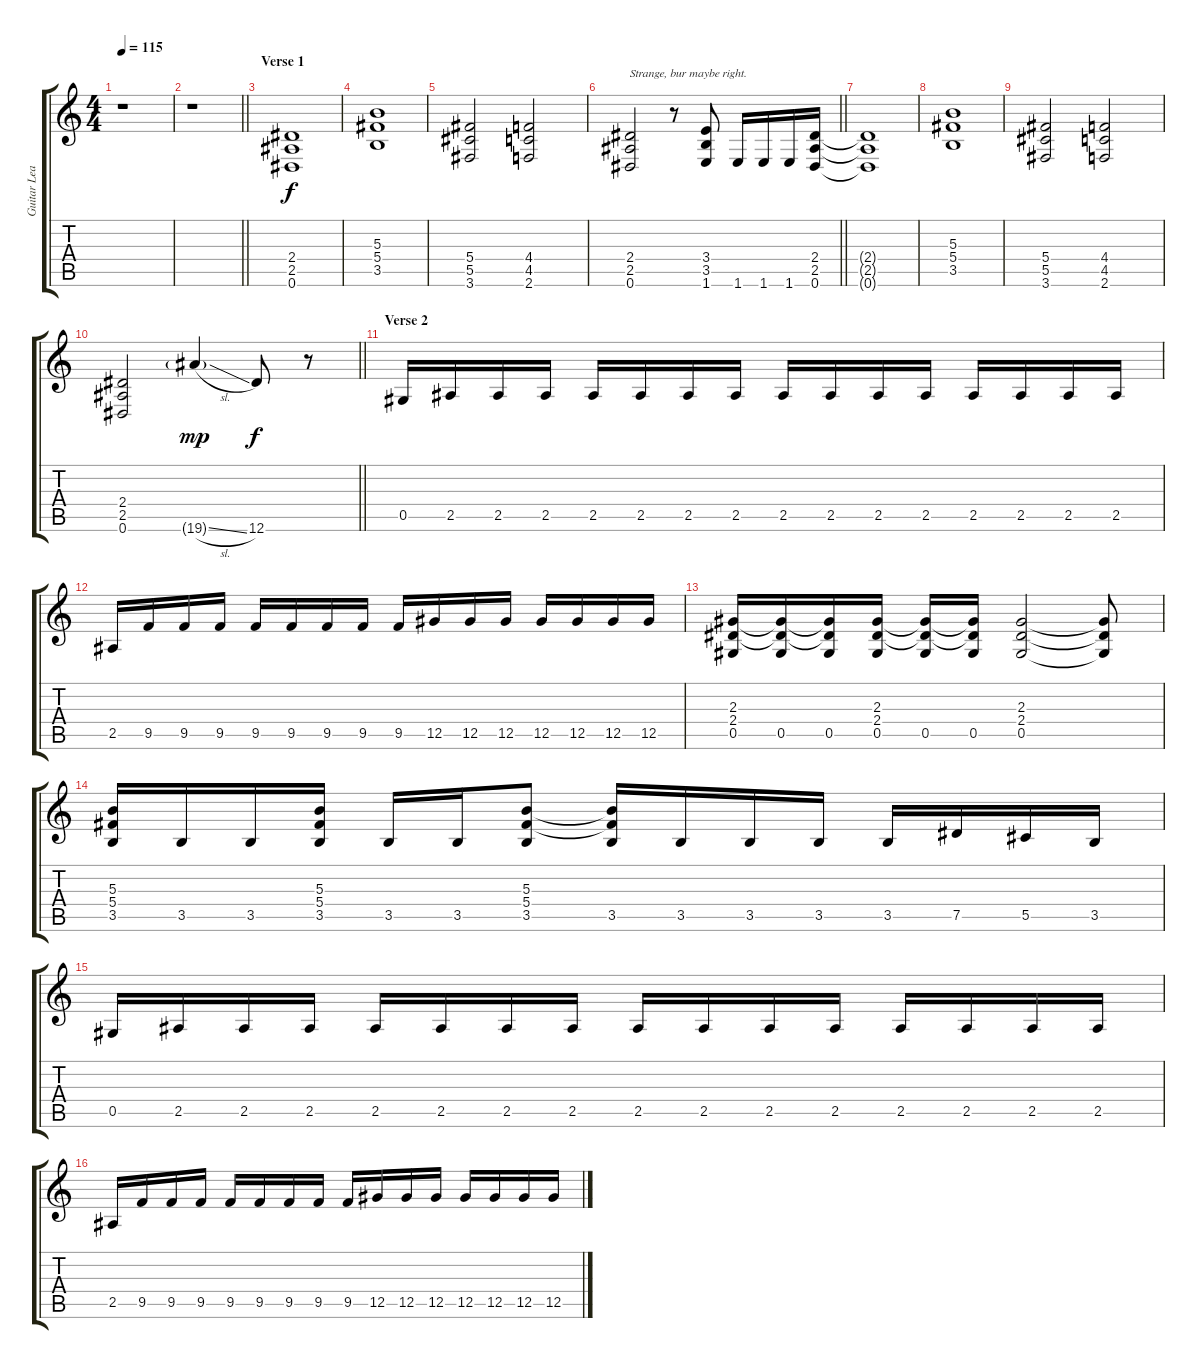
\track ("Guitar Lead 1" "Guitar Lea") {instrument distortionguitar}
\staff {score tabs}
\tuning (Eb4 Bb3 Gb3 Db3 Ab2 Eb2) {hide}
\ts (4 4)
\tempo 115
\clef g2
\ks c
r.1{dy f} |
\barLineRight lightlight
r.1 |
\section ("" "Verse 1")
(2.4 2.5 0.6).1{volume 16} |
(5.3 5.4 3.5).1 |
(5.4 5.5 3.6).2 (4.4 4.5 2.6).2 |
\barLineRight lightlight
(2.4 2.5 0.6).2{txt "Strange, bur maybe right."} r.8 (3.4 3.5 1.6).8 1.6.16 1.6.16 1.6.16 (2.4 2.5 0.6).16 |
(2.4{t} 2.5{t} 0.6{t}).1 |
(5.3 5.4 3.5).1 |
(5.4 5.5 3.6).2 (4.4 4.5 2.6).2 |
\barLineRight lightlight
(2.4 2.5 0.6).2 19.6{sl g}.4{dy mp} 12.6.8{dy f} r.8 |
\section ("" "Verse 2")
0.5.16 2.5.16 2.5.16 2.5.16 2.5.16 2.5.16 2.5.16 2.5.16 2.5.16 2.5.16 2.5.16 2.5.16 2.5.16 2.5.16 2.5.16 2.5.16 |
2.5.16 9.5.16 9.5.16 9.5.16 9.5.16 9.5.16 9.5.16 9.5.16 9.5.16 12.5.16 12.5.16 12.5.16 12.5.16 12.5.16 12.5.16 12.5.16 |
(2.3 2.4 0.5).16 (2.3{t} 2.4{t} 0.5).16 (2.3{t} 2.4{t} 0.5).16 (2.3 2.4 0.5).16 (2.3{t} 2.4{t} 0.5).16 (2.3{t} 2.4{t} 0.5).16 (2.3 2.4 0.5).2 (2.3{t} 2.4{t} 0.5{t}).8 |
(5.3 5.4 3.5).16 3.5.16 3.5.16 (5.3 5.4 3.5).16 3.5.16 3.5.16 (5.3 5.4 3.5).8 (5.3{t} 5.4{t} 3.5).16 3.5.16 3.5.16 3.5.16 3.5.16 7.5.16 5.5.16 3.5.16 |
0.5.16 2.5.16 2.5.16 2.5.16 2.5.16 2.5.16 2.5.16 2.5.16 2.5.16 2.5.16 2.5.16 2.5.16 2.5.16 2.5.16 2.5.16 2.5.16 |
2.5.16 9.5.16 9.5.16 9.5.16 9.5.16 9.5.16 9.5.16 9.5.16 9.5.16 12.5.16 12.5.16 12.5.16 12.5.16 12.5.16 12.5.16 12.5.16
